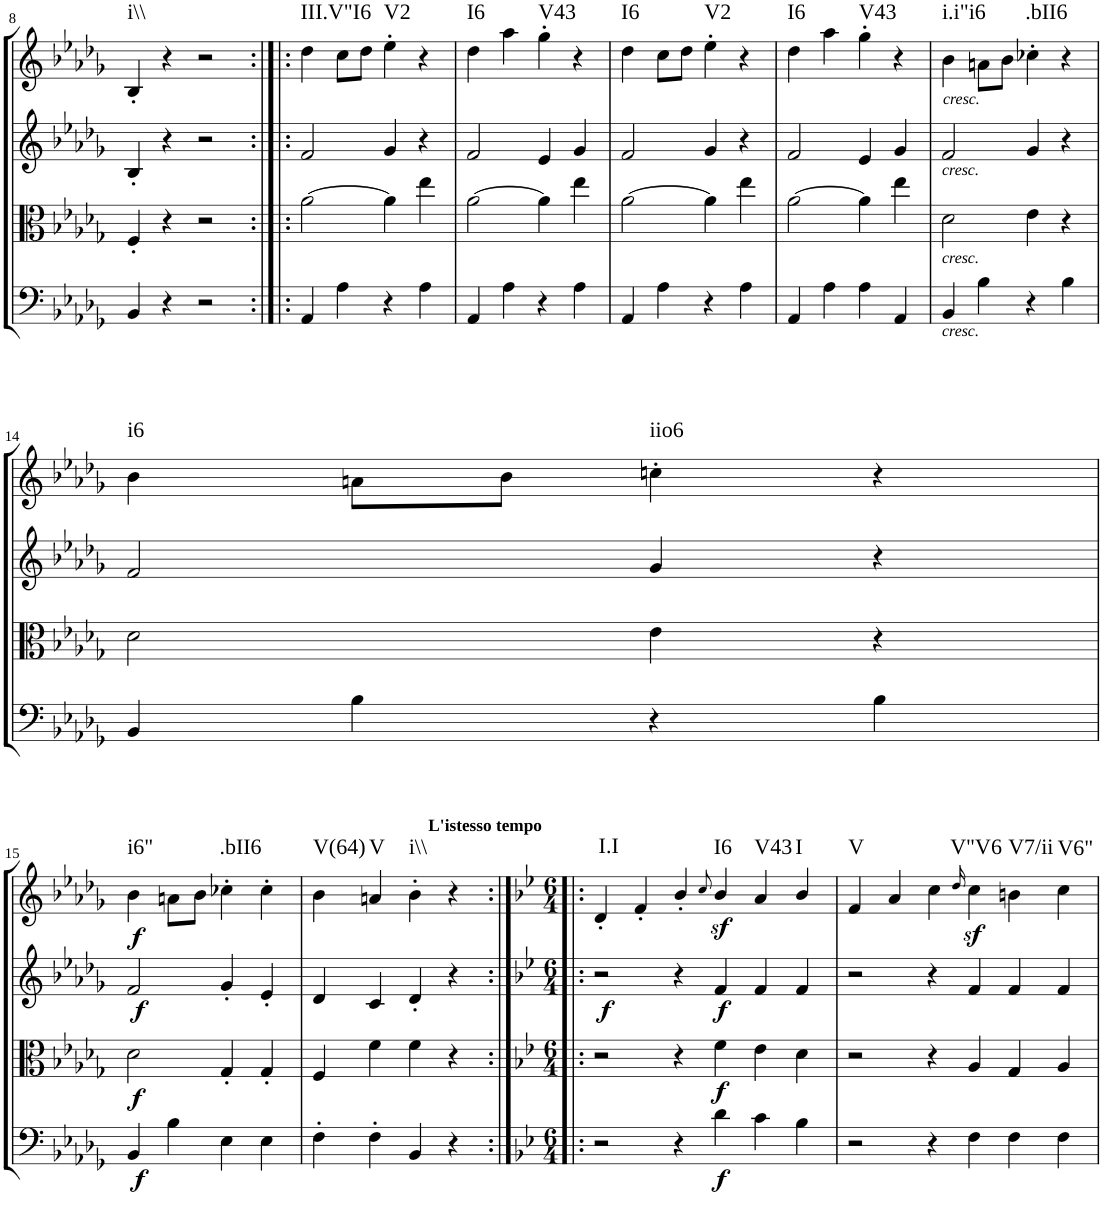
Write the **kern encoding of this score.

**kern	**dynam	**kern	**dynam	**kern	**dynam	**kern	**dynam	**harte
*part4	*part4	*part3	*part3	*part2	*part2	*part1	*part1	*part1
*staff4	*staff4	*staff3	*staff3	*staff2	*staff2	*staff1	*staff1	*
*I"Cello	*	*I"Viola	*	*I"2nd Violin	*	*I"1st Violin	*	*
*	*	*I'Vla	*	*I'Vln	*	*I'Vln	*	*
!!LO:PB:g=z
*clefF4	*	*clefC3	*	*clefG2	*	*clefG2	*	*
*k[b-e-a-d-g-]	*	*k[b-e-a-d-g-]	*	*k[b-e-a-d-g-]	*	*k[b-e-a-d-g-]	*	*
*b-:	*	*b-:	*	*b-:	*	*b-:	*	*
*M2/2	*	*M2/2	*	*M2/2	*	*M2/2	*	*
*met(c|)	*	*met(c|)	*	*met(c|)	*	*met(c|)	*	*
=8	=8	=8	=8	=8	=8	=8	=8	=8
!	!	!	!	!	!	!	!	!LO:H:kt=i\\
4BB-/	.	4F'/	.	4B-'/	.	4B-'/	.	N
4r	.	4r	.	4r	.	4r	.	.
2r	.	2r	.	2r	.	2r	.	.
=9:|!|:	=9:|!|:	=9:|!|:	=9:|!|:	=9:|!|:	=9:|!|:	=9:|!|:	=9:|!|:	=9:|!|:
!	!	!	!	!	!	!	!	!LO:H:kt=III.V"I6
4AA-/	.	[2a-\	.	2f/	.	4dd-\	.	N
4A-\	.	.	.	.	.	8cc\L	.	.
.	.	.	.	.	.	8dd-\J	.	.
!	!	!	!	!	!	!	!	!LO:H:kt=V2
4r	.	4a-\]	.	4g-/	.	4ee-'\	.	N
4A-\	.	4ee-\	.	4r	.	4r	.	.
=10	=10	=10	=10	=10	=10	=10	=10	=10
!	!	!	!	!	!	!	!	!LO:H:kt=I6
4AA-/	.	[2a-\	.	2f/	.	4dd-\	.	N
4A-\	.	.	.	.	.	4aa-\	.	.
!	!	!	!	!	!	!	!	!LO:H:kt=V43
4r	.	4a-\]	.	4e-/	.	4gg-'\	.	N
4A-\	.	4ee-\	.	4g-/	.	4r	.	.
=11	=11	=11	=11	=11	=11	=11	=11	=11
!	!	!	!	!	!	!	!	!LO:H:kt=I6
4AA-/	.	[2a-\	.	2f/	.	4dd-\	.	N
4A-\	.	.	.	.	.	8cc\L	.	.
.	.	.	.	.	.	8dd-\J	.	.
!	!	!	!	!	!	!	!	!LO:H:kt=V2
4r	.	4a-\]	.	4g-/	.	4ee-'\	.	N
4A-\	.	4ee-\	.	4r	.	4r	.	.
=12	=12	=12	=12	=12	=12	=12	=12	=12
!	!	!	!	!	!	!	!	!LO:H:kt=I6
4AA-/	.	[2a-\	.	2f/	.	4dd-\	.	N
4A-\	.	.	.	.	.	4aa-\	.	.
!	!	!	!	!	!	!	!	!LO:H:kt=V43
4A-\	.	4a-\]	.	4e-/	.	4gg-'\	.	N
4AA-/	.	4ee-\	.	4g-/	.	4r	.	.
=13	=13	=13	=13	=13	=13	=13	=13	=13
!	!	!	!	!	!	!LO:TX:b:i:t=cresc.	!	!
!	!	!	!	!LO:TX:b:i:t=cresc.	!	!	!	!
!	!	!LO:TX:b:i:t=cresc.	!	!	!	!	!	!
!LO:TX:b:i:t=cresc.	!	!	!	!	!	!	!	!LO:H:kt=i.i"i6
4BB-/	.	2d-\	.	2f/	.	4b-\	.	N
4B-\	.	.	.	.	.	8an\L	.	.
.	.	.	.	.	.	8b-\J	.	.
!	!	!	!	!	!	!	!	!LO:H:kt=.bII6
4r	.	4e-\	.	4g-/	.	4cc-X'\	.	N
4B-\	.	4r	.	4r	.	4r	.	.
!!LO:LB:g=z
=14	=14	=14	=14	=14	=14	=14	=14	=14
!	!	!	!	!	!	!	!	!LO:H:kt=i6
4BB-/	.	2d-\	.	2f/	.	4b-\	.	N
4B-\	.	.	.	.	.	8an\L	.	.
.	.	.	.	.	.	8b-\J	.	.
!	!	!	!	!	!	!	!	!LO:H:kt=iio6
4r	.	4e-\	.	4g-/	.	4ccn'\	.	N
4B-\	.	4r	.	4r	.	4r	.	.
!!LO:LB:g=z
=15	=15	=15	=15	=15	=15	=15	=15	=15
!	!LO:DY:b	!	!LO:DY:b	!	!LO:DY:b	!	!LO:DY:b	!LO:H:kt=i6"
4BB-/	f	2d-\	f	2f/	f	4b-\	f	N
4B-\	.	.	.	.	.	8an\L	.	.
.	.	.	.	.	.	8b-\J	.	.
!	!	!	!	!	!	!	!	!LO:H:kt=.bII6
4E-\	.	4G-'/	.	4g-'/	.	4cc-X'\	.	N
4E-\	.	4G-'/	.	4e-'/	.	4cc-'\	.	.
=16	=16	=16	=16	=16	=16	=16	=16	=16
!	!	!	!	!	!	!	!	!LO:H:kt=V(64)
4F'\	.	4F/	.	4d-/	.	4b-\	.	N
!	!	!	!	!	!	!	!	!LO:H:kt=V
4F'\	.	4f\	.	4c/	.	4an/	.	N
!	!	!	!	!	!	!	!	!LO:H:kt=i\\
4BB-/	.	4f\	.	4d-'/	.	4b-'\	.	N
4r	.	4r	.	4r	.	4r	.	.
=17:|!|:	=17:|!|:	=17:|!|:	=17:|!|:	=17:|!|:	=17:|!|:	=17:|!|:	=17:|!|:	=17:|!|:
*k[b-e-]	*	*k[b-e-]	*	*k[b-e-]	*	*k[b-e-]	*	*
*g:	*	*g:	*	*g:	*	*g:	*	*
*M6/4	*	*M6/4	*	*M6/4	*	*M6/4	*	*
!	!	!	!	!	!	!LO:TX:a:B:t=L'istesso tempo	!	!
!	!	!	!	!	!LO:DY:b	!	!	!LO:H:kt=I.I
2r	.	2r	.	2r	f	4d'/	.	N
.	.	.	.	.	.	4f'/	.	.
4r	.	4r	.	4r	.	4b-'/	.	.
.	.	.	.	.	.	8qcc/	.	.
!	!LO:DY:b	!	!LO:DY:b	!	!LO:DY:b	!	!LO:DY:b	!LO:H:kt=I6
4d\	f	4f\	f	4f/	f	4b-/	sf	N
!	!	!	!	!	!	!	!	!LO:H:kt=V43
4c\	.	4e-\	.	4f/	.	4a/	.	N
!	!	!	!	!	!	!	!	!LO:H:kt=I
4B-\	.	4d\	.	4f/	.	4b-/	.	N
=18	=18	=18	=18	=18	=18	=18	=18	=18
!	!	!	!	!	!	!	!	!LO:H:kt=V
2r	.	2r	.	2r	.	4f/	.	N
.	.	.	.	.	.	4a/	.	.
4r	.	4r	.	4r	.	4cc\	.	.
.	.	.	.	.	.	16qdd/	.	.
!	!	!	!	!	!	!	!LO:DY:b	!LO:H:kt=V"V6
4F\	.	4A/	.	4f/	.	4cc\	sf	N
!	!	!	!	!	!	!	!	!LO:H:kt=V7/ii
4F\	.	4G/	.	4f/	.	4bn\	.	N
!	!	!	!	!	!	!	!	!LO:H:kt=V6"
4F\	.	4A/	.	4f/	.	4cc\	.	N
=	=	=	=	=	=	=	=	=
*-	*-	*-	*-	*-	*-	*-	*-	*-
